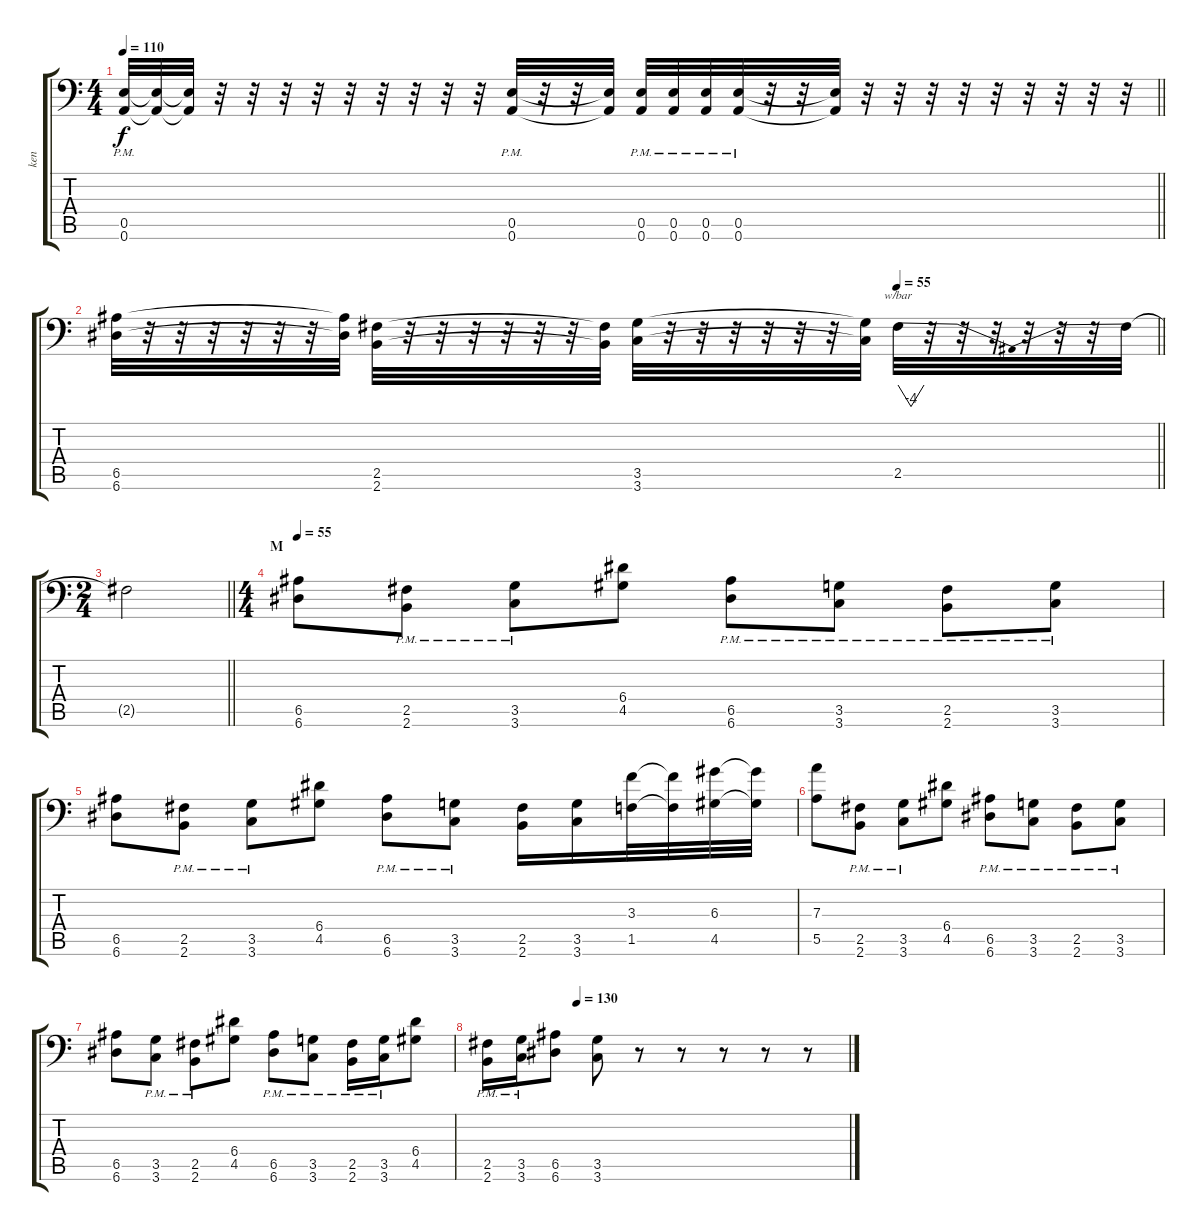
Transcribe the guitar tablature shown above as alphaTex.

\track ("ken" "ken") {instrument distortionguitar}
\staff {score tabs}
\tuning (B3 Gb3 D3 A2 E2 A1) {hide}
\ts (4 4)
\tempo 110
\clef f4
\barLineRight lightlight
\ks c
(0.5 0.6{pm}).32{dy f} (0.5{t} 0.6{t}).32 (0.5{t} 0.6{t}).32 r.32 r.32 r.32 r.32 r.32 r.32 r.32 r.32 r.32 (0.5 0.6{pm}).32 r.32 r.32 (0.5{t} 0.6{t}).32 (0.5 0.6{pm}).32 (0.5 0.6{pm}).32 (0.5 0.6{pm}).32 (0.5 0.6{pm}).32 r.32 r.32 (0.5{t} 0.6{t}).32 r.32 r.32 r.32 r.32 r.32 r.32 r.32 r.32 r.32 |
\tempo (55 0.75)
\barLineRight lightlight
(6.5 6.6).32 r.32 r.32 r.32 r.32 r.32 r.32 (6.5{t} 6.6{t}).32 (2.5 2.6).32 r.32 r.32 r.32 r.32 r.32 r.32 (2.5{t} 2.6{t}).32 (3.5 3.6).32 r.32 r.32 r.32 r.32 r.32 r.32 (3.5{t} 3.6{t}).32 2.5.32{tbe (dip default 0 0 30 -16 60 0)} r.32 r.32 r.32 r.32 r.32 r.32 2.5{t}.32 |
\ts (2 4)
\barLineRight lightlight
2.5{t}.2 |
\ts (4 4)
\section ("" "M")
\tempo 55
(6.5 6.6).8 (2.5 2.6{pm}).8 (3.5 3.6{pm}).8 (6.4 4.5).8 (6.5 6.6{pm}).8 (3.5 3.6{pm}).8 (2.5 2.6{pm}).8 (3.5 3.6{pm}).8 |
(6.5 6.6).8 (2.5 2.6{pm}).8 (3.5 3.6{pm}).8 (6.4 4.5).8 (6.5 6.6{pm}).8 (3.5 3.6{pm}).8 (2.5 2.6).16 (3.5 3.6).16 (3.3 1.5).32 (3.3{t} 1.5{t}).32 (6.3 4.5).32 (6.3{t} 4.5{t}).32 |
(7.3 5.5).8 (2.5 2.6{pm}).8 (3.5 3.6{pm}).8 (6.4 4.5).8 (6.5 6.6{pm}).8 (3.5 3.6{pm}).8 (2.5 2.6{pm}).8 (3.5 3.6{pm}).8 |
(6.5 6.6).8 (3.5 3.6{pm}).8 (2.5 2.6{pm}).8 (6.4 4.5).8 (6.5 6.6{pm}).8 (3.5 3.6{pm}).8 (2.5 2.6{pm}).16 (3.5 3.6{pm}).16 (6.4 4.5).8 |
\tempo (130 0.25)
(2.5 2.6{pm}).16 (3.5 3.6{pm}).16 (6.5 6.6).8 (3.5 3.6).8 r.8 r.8 r.8 r.8 r.8
